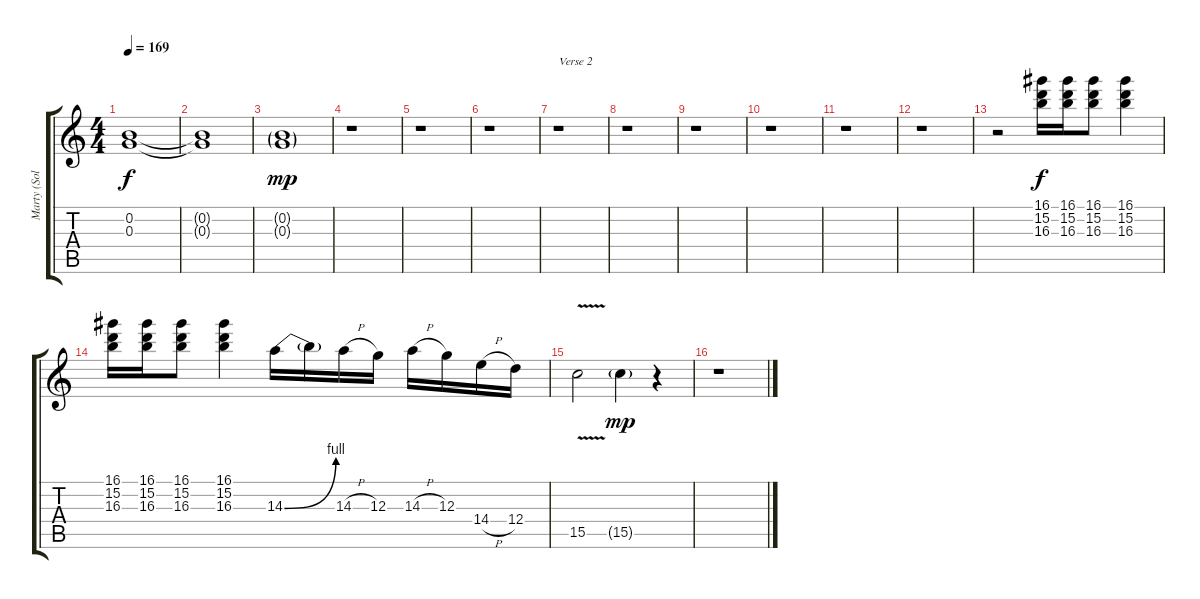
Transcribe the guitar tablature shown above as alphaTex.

\track ("Marty (Solo + Fills)" "Marty (Sol") {instrument distortionguitar}
\staff {score tabs}
\tuning (E4 B3 G3 D3 A2 E2) {hide}
\ts (4 4)
\tempo 169
\clef g2
\ks c
(0.2 0.3{t}).1{dy f} |
(0.2{t} 0.3{t}).1 |
(0.2{g} 0.3{g}).1{dy mp} |
r.1 |
r.1 |
r.1 |
r.1{txt "Verse 2"} |
r.1 |
r.1 |
r.1 |
r.1 |
r.1 |
r.2 (16.1 15.2 16.3).16{dy f} (16.1 15.2 16.3).16 (16.1 15.2 16.3).8 (16.1 15.2 16.3).4 |
(16.1 15.2 16.3).16 (16.1 15.2 16.3).16 (16.1 15.2 16.3).8 (16.1 15.2 16.3).4 14.3{be (bend 0 0 60 4)}.16 14.3{t}.16 14.3{h}.16 12.3.16 14.3{h}.16 12.3.16 14.4{h}.16 12.4.16 |
15.5{v}.2 15.5{g}.4{dy mp} r.4 |
r.1
